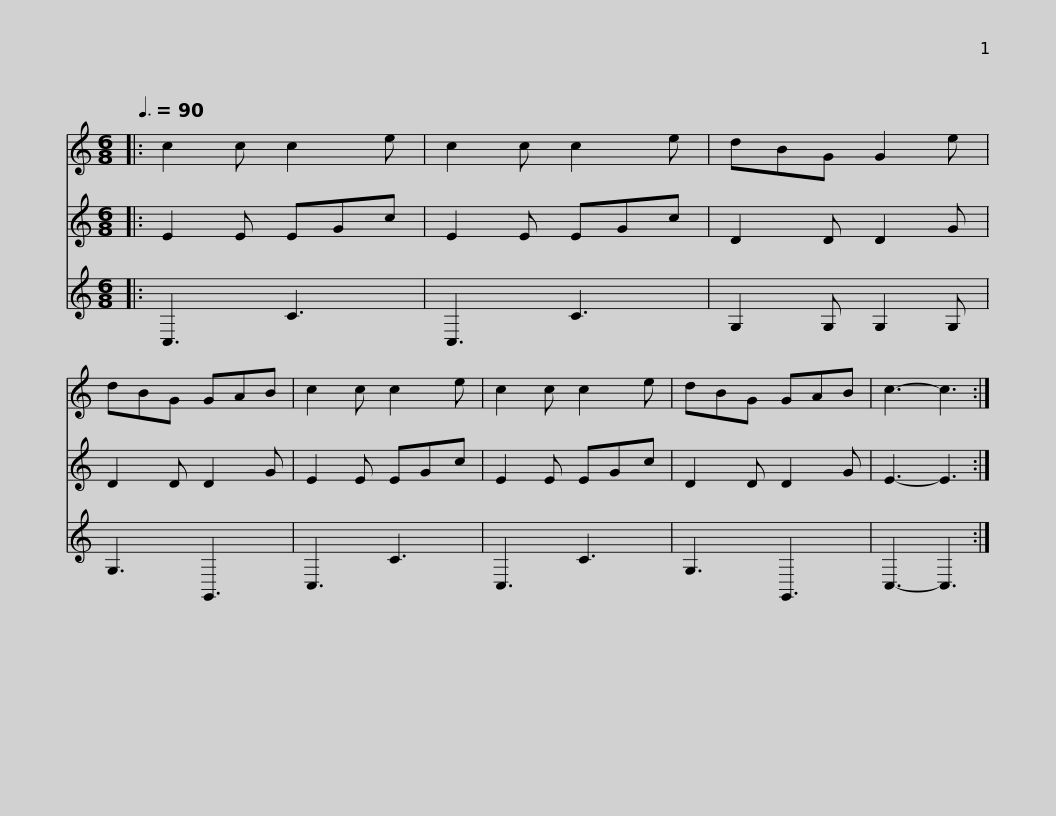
X:1
%%score 1 2 3
L:1/8
Q:3/8=90
M:6/8
I:linebreak $
K:C
V:1 treble
V:2 treble
V:3 treble
V:1
|: c2 c c2 e | c2 c c2 e | dBG G2 e | dBG GAB | c2 c c2 e | %5
 c2 c c2 e | dBG GAB |$ c3- c3 :| %8
V:2
|: E2 E EGc | E2 E EGc | D2 D D2 G | D2 D D2 G | E2 E EGc | %5
 E2 E EGc | D2 D D2 G |$ E3- E3 :| %8
V:3
|: C,3 C3 | C,3 C3 | G,2 G, G,2 G, | G,3 G,,3 | C,3 C3 | %5
 C,3 C3 | G,3 G,,3 |$ C,3- C,3 :| %8
